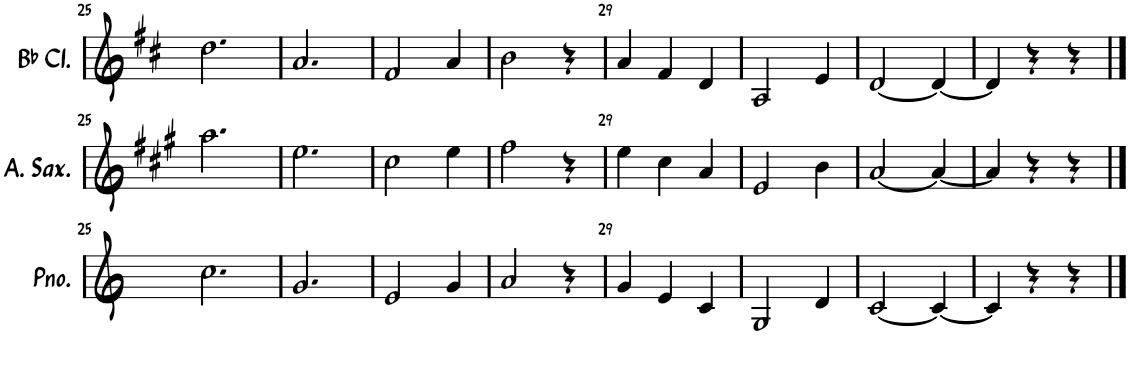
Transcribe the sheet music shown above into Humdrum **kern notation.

**kern	**kern	**kern
*part3	*part2	*part1
*staff3	*staff2	*staff1
*I"钢琴	*I"中音萨克斯	*I"降B调单簧管
!!LO:PB:g=z
*clefG2	*clefG2	*clefG2
*	*Trd5c9	*Trd1c2
*k[]	*k[f#c#g#]	*k[f#c#]
*M3/4	*M3/4	*M3/4
=25	=25	=25
2.cc\	2.aa\	2.dd\
=26	=26	=26
2.g/	2.ee\	2.a/
=27	=27	=27
2e/	2cc#\	2f#/
4g/	4ee\	4a/
=28	=28	=28
2a/	2ff#\	2b\
4r	4r	4r
=29	=29	=29
4g/	4ee\	4a/
4e/	4cc#\	4f#/
4c/	4a/	4d/
=30	=30	=30
2G/	2e/	2A/
4d/	4b\	4e/
=31	=31	=31
[2c/	[2a/	[2d/
4c/_	4a/_	4d/_
=32	=32	=32
4c/]	4a/]	4d/]
4r	4r	4r
4r	4r	4r
==	==	==
*-	*-	*-
